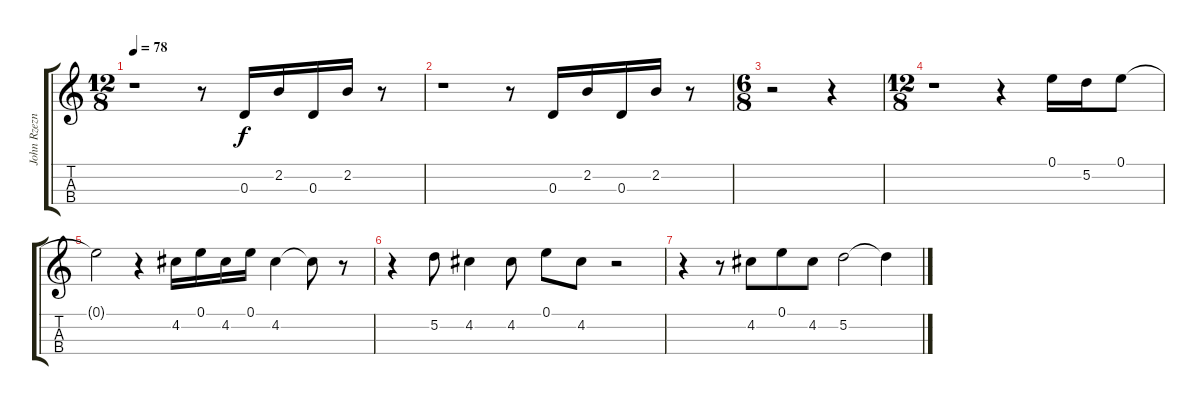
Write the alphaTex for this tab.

\track ("John Rzeznik (Mandolin)" "John Rzezn") {instrument koto}
\staff {score tabs}
\tuning (E5 A4 D4 G3) {hide}
\ts (12 8)
\tempo 78
\clef g2
\ks c
r.1{dy f} r.8 0.3.16 2.2.16 0.3.16 2.2.16 r.8 |
r.1 r.8 0.3.16 2.2.16 0.3.16 2.2.16 r.8 |
\ts (6 8)
r.2 r.4 |
\ts (12 8)
r.1 r.4 0.1.16 5.2.16 0.1.8 |
0.1{t}.2 r.4 4.2.16 0.1.16 4.2.16 0.1.16 4.2.4 4.2{t}.8 r.8 |
r.4 5.2.8 4.2.4 4.2.8 0.1.8 4.2.8 r.2 |
r.4 r.8 4.2.8 0.1.8 4.2.8 5.2.2 5.2{t}.4
